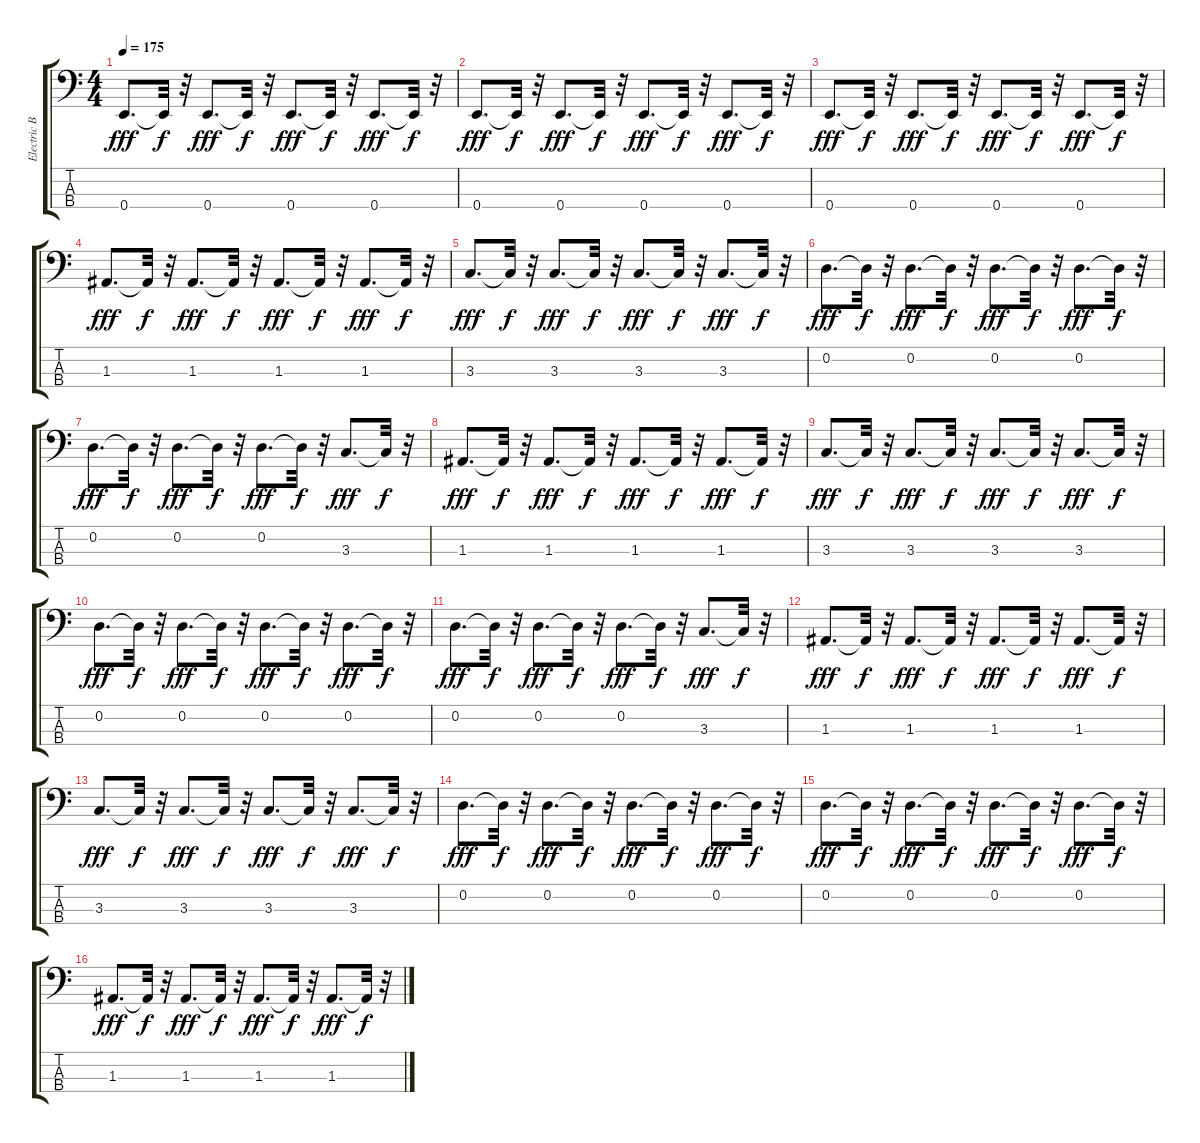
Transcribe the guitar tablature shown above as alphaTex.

\track ("Electric Bass" "Electric B") {instrument electricbassfinger}
\staff {score tabs}
\tuning (G2 D2 A1 E1) {hide}
\ts (4 4)
\tempo 175
\clef f4
\ks c
0.4.8{d dy fff} 0.4{t}.32{dy f} r.32 0.4.8{d dy fff} 0.4{t}.32{dy f} r.32 0.4.8{d dy fff} 0.4{t}.32{dy f} r.32 0.4.8{d dy fff} 0.4{t}.32{dy f} r.32 |
0.4.8{d dy fff} 0.4{t}.32{dy f} r.32 0.4.8{d dy fff} 0.4{t}.32{dy f} r.32 0.4.8{d dy fff} 0.4{t}.32{dy f} r.32 0.4.8{d dy fff} 0.4{t}.32{dy f} r.32 |
0.4.8{d dy fff} 0.4{t}.32{dy f} r.32 0.4.8{d dy fff} 0.4{t}.32{dy f} r.32 0.4.8{d dy fff} 0.4{t}.32{dy f} r.32 0.4.8{d dy fff} 0.4{t}.32{dy f} r.32 |
1.3.8{d dy fff} 1.3{t}.32{dy f} r.32 1.3.8{d dy fff} 1.3{t}.32{dy f} r.32 1.3.8{d dy fff} 1.3{t}.32{dy f} r.32 1.3.8{d dy fff} 1.3{t}.32{dy f} r.32 |
3.3.8{d dy fff} 3.3{t}.32{dy f} r.32 3.3.8{d dy fff} 3.3{t}.32{dy f} r.32 3.3.8{d dy fff} 3.3{t}.32{dy f} r.32 3.3.8{d dy fff} 3.3{t}.32{dy f} r.32 |
0.2.8{d dy fff} 0.2{t}.32{dy f} r.32 0.2.8{d dy fff} 0.2{t}.32{dy f} r.32 0.2.8{d dy fff} 0.2{t}.32{dy f} r.32 0.2.8{d dy fff} 0.2{t}.32{dy f} r.32 |
0.2.8{d dy fff} 0.2{t}.32{dy f} r.32 0.2.8{d dy fff} 0.2{t}.32{dy f} r.32 0.2.8{d dy fff} 0.2{t}.32{dy f} r.32 3.3.8{d dy fff} 3.3{t}.32{dy f} r.32 |
1.3.8{d dy fff} 1.3{t}.32{dy f} r.32 1.3.8{d dy fff} 1.3{t}.32{dy f} r.32 1.3.8{d dy fff} 1.3{t}.32{dy f} r.32 1.3.8{d dy fff} 1.3{t}.32{dy f} r.32 |
3.3.8{d dy fff} 3.3{t}.32{dy f} r.32 3.3.8{d dy fff} 3.3{t}.32{dy f} r.32 3.3.8{d dy fff} 3.3{t}.32{dy f} r.32 3.3.8{d dy fff} 3.3{t}.32{dy f} r.32 |
0.2.8{d dy fff} 0.2{t}.32{dy f} r.32 0.2.8{d dy fff} 0.2{t}.32{dy f} r.32 0.2.8{d dy fff} 0.2{t}.32{dy f} r.32 0.2.8{d dy fff} 0.2{t}.32{dy f} r.32 |
0.2.8{d dy fff} 0.2{t}.32{dy f} r.32 0.2.8{d dy fff} 0.2{t}.32{dy f} r.32 0.2.8{d dy fff} 0.2{t}.32{dy f} r.32 3.3.8{d dy fff} 3.3{t}.32{dy f} r.32 |
1.3.8{d dy fff} 1.3{t}.32{dy f} r.32 1.3.8{d dy fff} 1.3{t}.32{dy f} r.32 1.3.8{d dy fff} 1.3{t}.32{dy f} r.32 1.3.8{d dy fff} 1.3{t}.32{dy f} r.32 |
3.3.8{d dy fff} 3.3{t}.32{dy f} r.32 3.3.8{d dy fff} 3.3{t}.32{dy f} r.32 3.3.8{d dy fff} 3.3{t}.32{dy f} r.32 3.3.8{d dy fff} 3.3{t}.32{dy f} r.32 |
0.2.8{d dy fff} 0.2{t}.32{dy f} r.32 0.2.8{d dy fff} 0.2{t}.32{dy f} r.32 0.2.8{d dy fff} 0.2{t}.32{dy f} r.32 0.2.8{d dy fff} 0.2{t}.32{dy f} r.32 |
0.2.8{d dy fff} 0.2{t}.32{dy f} r.32 0.2.8{d dy fff} 0.2{t}.32{dy f} r.32 0.2.8{d dy fff} 0.2{t}.32{dy f} r.32 0.2.8{d dy fff} 0.2{t}.32{dy f} r.32 |
1.3.8{d dy fff} 1.3{t}.32{dy f} r.32 1.3.8{d dy fff} 1.3{t}.32{dy f} r.32 1.3.8{d dy fff} 1.3{t}.32{dy f} r.32 1.3.8{d dy fff} 1.3{t}.32{dy f} r.32
